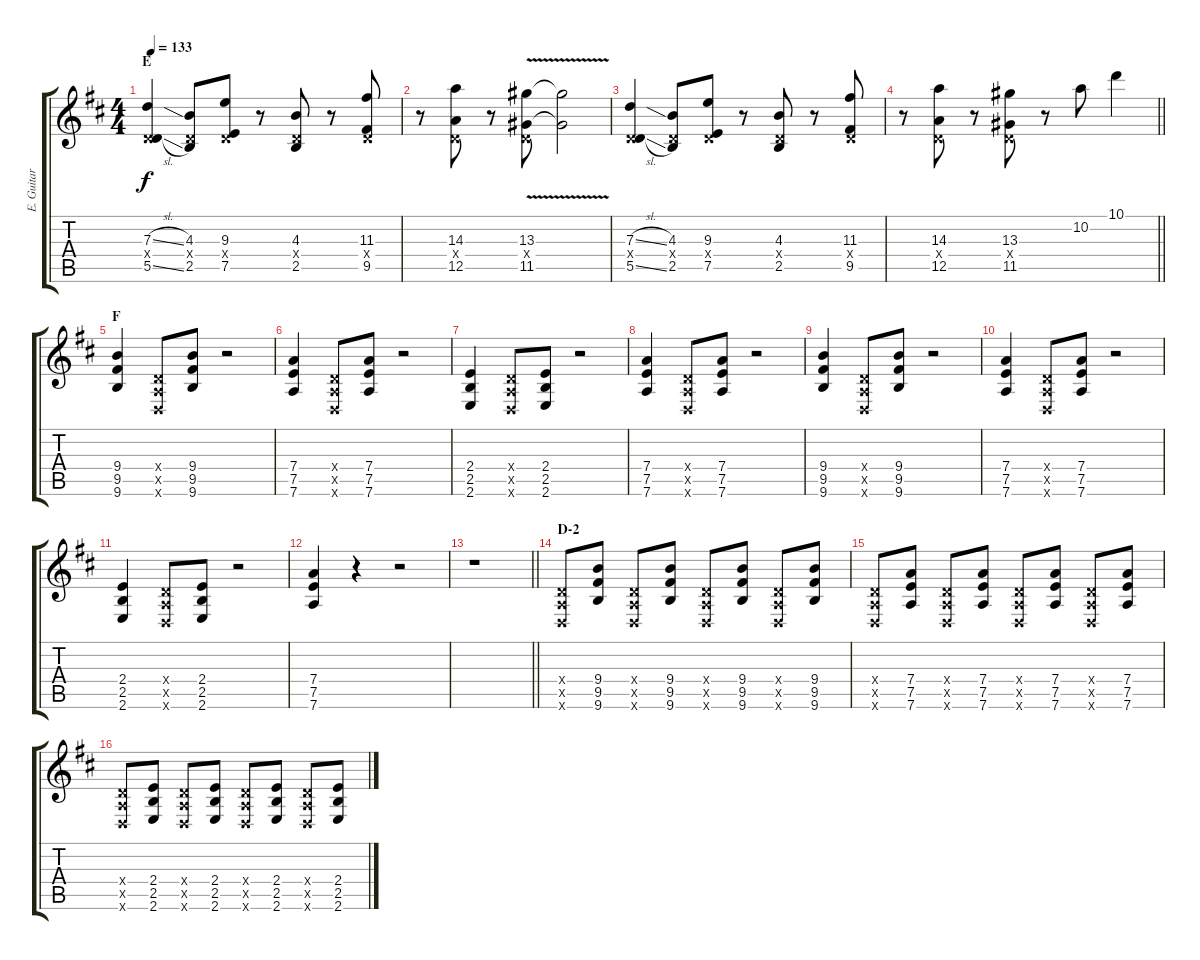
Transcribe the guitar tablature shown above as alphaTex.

\track ("E. Guitar III" "E. Guitar ") {instrument overdrivenguitar}
\staff {score tabs}
\tuning (E4 B3 G3 D3 A2 D2) {hide}
\ts (4 4)
\section ("" "E")
\tempo 133
\clef g2
\ks d
(7.3{sl} 0.4{x} 5.5{sl}).4{dy f} (4.3 0.4{x} 2.5).8 (9.3 0.4{x} 7.5).8 r.8 (4.3 0.4{x} 2.5).8 r.8 (11.3 0.4{x} 9.5).8 |
r.8 (14.3 0.4{x} 12.5).8 r.8 (13.3{v} 0.4{x} 11.5{v}).8 (13.3{t} 11.5{t}).2 |
(7.3{sl} 0.4{x} 5.5{sl}).4 (4.3 0.4{x} 2.5).8 (9.3 0.4{x} 7.5).8 r.8 (4.3 0.4{x} 2.5).8 r.8 (11.3 0.4{x} 9.5).8 |
\barLineRight lightlight
r.8 (14.3 0.4{x} 12.5).8 r.8 (13.3 0.4{x} 11.5).8 r.8 10.2.8 10.1.4 |
\section ("" "F")
(9.4 9.5 9.6).4 (0.4{x} 0.5{x} 0.6{x}).8 (9.4 9.5 9.6).8 r.2 |
(7.4 7.5 7.6).4 (0.4{x} 0.5{x} 0.6{x}).8 (7.4 7.5 7.6).8 r.2 |
(2.4 2.5 2.6).4 (0.4{x} 0.5{x} 0.6{x}).8 (2.4 2.5 2.6).8 r.2 |
(7.4 7.5 7.6).4 (0.4{x} 0.5{x} 0.6{x}).8 (7.4 7.5 7.6).8 r.2 |
(9.4 9.5 9.6).4 (0.4{x} 0.5{x} 0.6{x}).8 (9.4 9.5 9.6).8 r.2 |
(7.4 7.5 7.6).4 (0.4{x} 0.5{x} 0.6{x}).8 (7.4 7.5 7.6).8 r.2 |
(2.4 2.5 2.6).4 (0.4{x} 0.5{x} 0.6{x}).8 (2.4 2.5 2.6).8 r.2 |
(7.4 7.5 7.6).4 r.4 r.2 |
\barLineRight lightlight
r.1 |
\section ("" "D-2")
(0.4{x} 0.5{x} 0.6{x}).8 (9.4 9.5 9.6).8 (0.4{x} 0.5{x} 0.6{x}).8 (9.4 9.5 9.6).8 (0.4{x} 0.5{x} 0.6{x}).8 (9.4 9.5 9.6).8 (0.4{x} 0.5{x} 0.6{x}).8 (9.4 9.5 9.6).8 |
(0.4{x} 0.5{x} 0.6{x}).8 (7.4 7.5 7.6).8 (0.4{x} 0.5{x} 0.6{x}).8 (7.4 7.5 7.6).8 (0.4{x} 0.5{x} 0.6{x}).8 (7.4 7.5 7.6).8 (0.4{x} 0.5{x} 0.6{x}).8 (7.4 7.5 7.6).8 |
(0.4{x} 0.5{x} 0.6{x}).8 (2.4 2.5 2.6).8 (0.4{x} 0.5{x} 0.6{x}).8 (2.4 2.5 2.6).8 (0.4{x} 0.5{x} 0.6{x}).8 (2.4 2.5 2.6).8 (0.4{x} 0.5{x} 0.6{x}).8 (2.4 2.5 2.6).8
